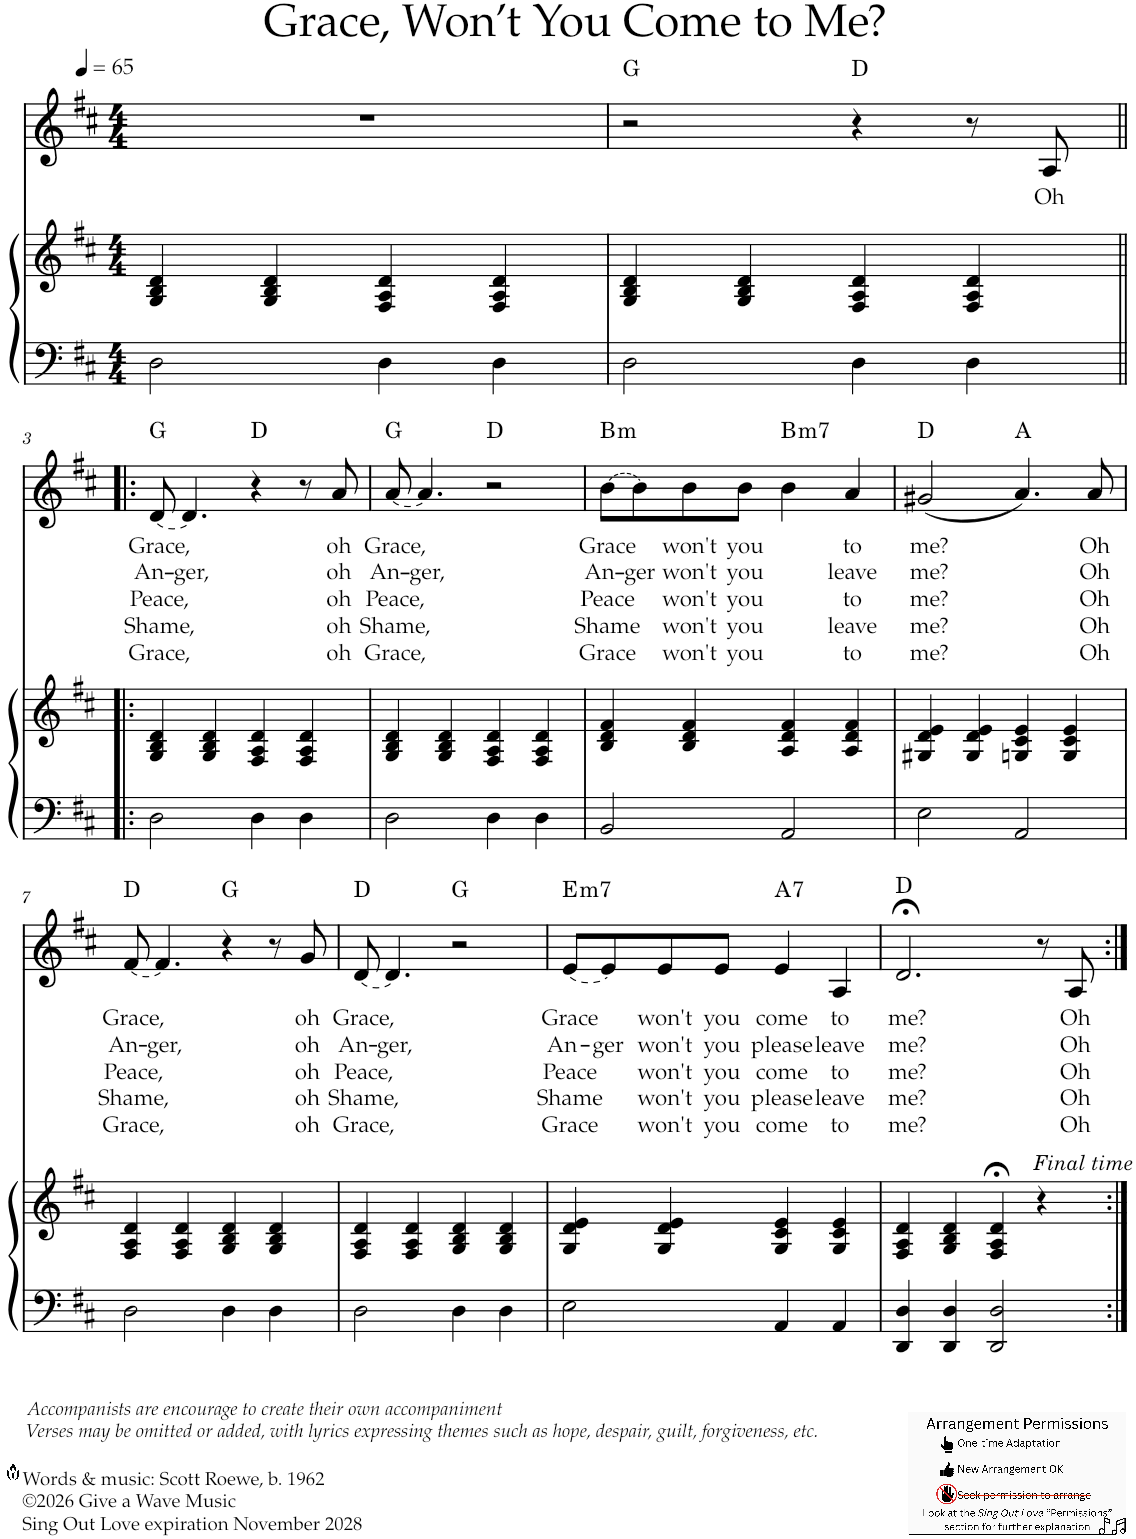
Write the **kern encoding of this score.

**kern	**kern	**kern	**text	**text	**text	**text	**text	**harte
*part2	*part2	*part1	*part1	*part1	*part1	*part1	*part1	*part1
*staff3	*staff2	*staff1	*staff1	*staff1	*staff1	*staff1	*staff1	*
*I"Piano	*	*I"Violin	*	*	*	*	*	*
*I'Pno	*	*I'Vln	*	*	*	*	*	*
*stria5	*stria5	*	*	*	*	*	*	*
*clefF4	*clefG2	*clefG2	*	*	*	*	*	*
*k[f#c#]	*k[f#c#]	*k[f#c#]	*	*	*	*	*	*
*M4/4	*M4/4	*M4/4	*	*	*	*	*	*
*MM65	*MM65	*MM65	*	*	*	*	*	*
=1	=1	=1	=1	=1	=1	=1	=1	=1
2D\	4G/ 4B/ 4d/	1r	.	.	.	.	.	.
.	4G/ 4B/ 4d/	.	.	.	.	.	.	.
4D\	4F#/ 4A/ 4d/	.	.	.	.	.	.	.
4D\	4F#/ 4A/ 4d/	.	.	.	.	.	.	.
=2	=2	=2	=2	=2	=2	=2	=2	=2
2D\	4G/ 4B/ 4d/	2r	.	.	.	.	.	G:maj
.	4G/ 4B/ 4d/	.	.	.	.	.	.	.
4D\	4F#/ 4A/ 4d/	4r	.	.	.	.	.	D:maj
4D\	4F#/ 4A/ 4d/	8r	.	.	.	.	.	.
!	!	!	!LO:LY:b	!	!	!	!	!
.	.	8A/	Oh	.	.	.	.	.
!!LO:LB:g=z
=3!|:	=3!|:	=3!|:	=3!|:	=3!|:	=3!|:	=3!|:	=3!|:	=3!|:
!	!	!LO:T:dash	!LO:LY:b	!LO:LY:b	!LO:LY:b	!LO:LY:b	!LO:LY:b	!
2D\	4G/ 4B/ 4d/	[<8d/	Grace,	An-	Peace,	Shame,	Grace,	G:maj
!	!	!	!	!LO:LY:b	!	!	!	!
.	.	4.d/]	.	-ger,	.	.	.	.
.	4G/ 4B/ 4d/	.	.	.	.	.	.	.
4D\	4F#/ 4A/ 4d/	4r	.	.	.	.	.	D:maj
4D\	4F#/ 4A/ 4d/	8r	.	.	.	.	.	.
!	!	!	!LO:LY:b	!LO:LY:b	!LO:LY:b	!LO:LY:b	!LO:LY:b	!
.	.	8a/	oh	oh	oh	oh	oh	.
=4	=4	=4	=4	=4	=4	=4	=4	=4
!	!	!LO:T:dash	!LO:LY:b	!LO:LY:b	!LO:LY:b	!LO:LY:b	!LO:LY:b	!
2D\	4G/ 4B/ 4d/	[<8a/	Grace,	An-	Peace,	Shame,	Grace,	G:maj
!	!	!	!	!LO:LY:b	!	!	!	!
.	.	4.a/]	.	-ger,	.	.	.	.
.	4G/ 4B/ 4d/	.	.	.	.	.	.	.
4D\	4F#/ 4A/ 4d/	2r	.	.	.	.	.	D:maj
4D\	4F#/ 4A/ 4d/	.	.	.	.	.	.	.
=5	=5	=5	=5	=5	=5	=5	=5	=5
!	!	!LO:T:dash	!LO:LY:b	!LO:LY:b	!LO:LY:b	!LO:LY:b	!LO:LY:b	!LO:H:kt=m
2BB/	4B/ 4d/ 4f#/	[>8b\L	Grace	An-	Peace	Shame	Grace	B:min
!	!	!	!	!LO:LY:b	!	!	!	!
.	.	8b\]	.	-ger	.	.	.	.
!	!	!	!LO:LY:b	!LO:LY:b	!LO:LY:b	!LO:LY:b	!LO:LY:b	!
.	4B/ 4d/ 4f#/	8b\	won't	won't	won't	won't	won't	.
!	!	!	!LO:LY:b	!LO:LY:b	!LO:LY:b	!LO:LY:b	!LO:LY:b	!
.	.	8b\J	you	you	you	you	you	.
!	!	!	!	!	!	!	!	!LO:H:kt=m7
2AA/	4A/ 4d/ 4f#/	4b\	.	.	.	.	.	B:min7
!	!	!	!LO:LY:b	!LO:LY:b	!LO:LY:b	!LO:LY:b	!LO:LY:b	!
.	4A/ 4d/ 4f#/	4a/	to	leave	to	leave	to	.
=6	=6	=6	=6	=6	=6	=6	=6	=6
!	!	!	!LO:LY:b	!LO:LY:b	!LO:LY:b	!LO:LY:b	!LO:LY:b	!
2E\	4G#X/ 4d/ 4e/	(2g#X/	me?	me?	me?	me?	me?	D:maj
.	4G#/ 4d/ 4e/	.	.	.	.	.	.	.
2AA/	4Gn/ 4c#/ 4e/	4.a/)	.	.	.	.	.	A:maj
.	4G/ 4c#/ 4e/	.	.	.	.	.	.	.
!	!	!	!LO:LY:b	!LO:LY:b	!LO:LY:b	!LO:LY:b	!LO:LY:b	!
.	.	8a/	Oh	Oh	Oh	Oh	Oh	.
!!LO:LB:g=z
=7	=7	=7	=7	=7	=7	=7	=7	=7
!	!	!LO:T:dash	!LO:LY:b	!LO:LY:b	!LO:LY:b	!LO:LY:b	!LO:LY:b	!
2D\	4F#/ 4A/ 4d/	[<8f#/	Grace,	An-	Peace,	Shame,	Grace,	D:maj
!	!	!	!	!LO:LY:b	!	!	!	!
.	.	4.f#/]	.	-ger,	.	.	.	.
.	4F#/ 4A/ 4d/	.	.	.	.	.	.	.
4D\	4G/ 4B/ 4d/	4r	.	.	.	.	.	G:maj
4D\	4G/ 4B/ 4d/	8r	.	.	.	.	.	.
!	!	!	!LO:LY:b	!LO:LY:b	!LO:LY:b	!LO:LY:b	!LO:LY:b	!
.	.	8g/	oh	oh	oh	oh	oh	.
=8	=8	=8	=8	=8	=8	=8	=8	=8
!	!	!LO:T:dash	!LO:LY:b	!LO:LY:b	!LO:LY:b	!LO:LY:b	!LO:LY:b	!
2D\	4F#/ 4A/ 4d/	[<8d/	Grace,	An-	Peace,	Shame,	Grace,	D:maj
!	!	!	!	!LO:LY:b	!	!	!	!
.	.	4.d/]	.	-ger,	.	.	.	.
.	4F#/ 4A/ 4d/	.	.	.	.	.	.	.
4D\	4G/ 4B/ 4d/	2r	.	.	.	.	.	G:maj
4D\	4G/ 4B/ 4d/	.	.	.	.	.	.	.
=9	=9	=9	=9	=9	=9	=9	=9	=9
!	!	!LO:T:dash	!LO:LY:b	!LO:LY:b	!LO:LY:b	!LO:LY:b	!LO:LY:b	!LO:H:kt=m7
2E\	4G/ 4d/ 4e/	[<8e/L	Grace	An-	Peace	Shame	Grace	E:min7
!	!	!	!	!LO:LY:b	!	!	!	!
.	.	8e/]	.	-ger	.	.	.	.
!	!	!	!LO:LY:b	!LO:LY:b	!LO:LY:b	!LO:LY:b	!LO:LY:b	!
.	4G/ 4d/ 4e/	8e/	won't	won't	won't	won't	won't	.
!	!	!	!LO:LY:b	!LO:LY:b	!LO:LY:b	!LO:LY:b	!LO:LY:b	!
.	.	8e/J	you	you	you	you	you	.
!	!	!	!LO:LY:b	!LO:LY:b	!LO:LY:b	!LO:LY:b	!LO:LY:b	!LO:H:kt=7
4AA/	4G/ 4c#/ 4e/	4e/	come	please	come	please	come	A:7
!	!	!	!LO:LY:b	!LO:LY:b	!LO:LY:b	!LO:LY:b	!LO:LY:b	!
4AA/	4G/ 4c#/ 4e/	4A/	to	leave	to	leave	to	.
=10	=10	=10	=10	=10	=10	=10	=10	=10
!	!	!	!LO:LY:b	!LO:LY:b	!LO:LY:b	!LO:LY:b	!LO:LY:b	!
4DD/ 4D/	4F#/ 4A/ 4d/	2.d/	me?	me?	me?	me?	me?	D:maj
4DD/ 4D/	4G/ 4B/ 4d/	.	.	.	.	.	.	.
2DD/ 2D/	4F#/;< 4A/;< 4d/;<	.	.	.	.	.	.	.
!	!LO:TX:a:i:t=Final time	!	!	!	!	!	!	!
.	4r	8r	.	.	.	.	.	.
!	!	!	!LO:LY:b	!LO:LY:b	!LO:LY:b	!LO:LY:b	!LO:LY:b	!
.	.	8A/	Oh	Oh	Oh	Oh	Oh	.
=:|!	=:|!	=:|!	=:|!	=:|!	=:|!	=:|!	=:|!	=:|!
*-	*-	*-	*-	*-	*-	*-	*-	*-
